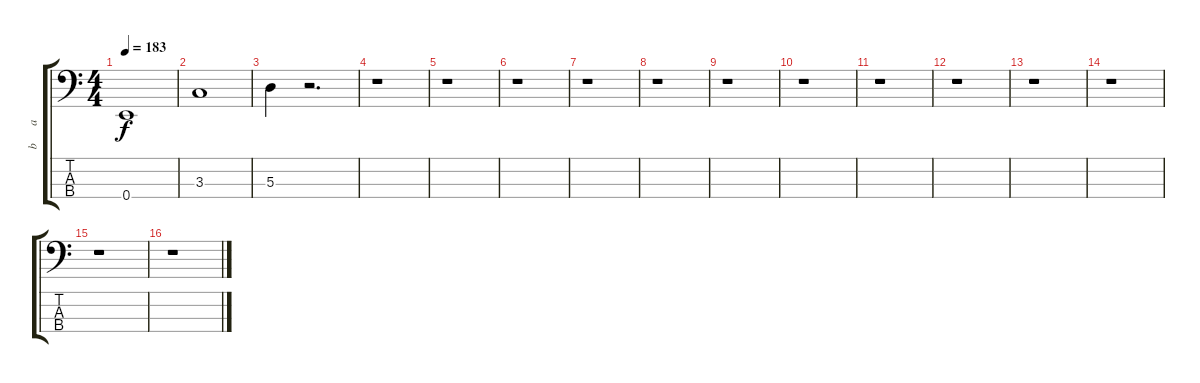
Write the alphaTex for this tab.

\track ("b      a       s      s" "b      a  ") {instrument electricbassfinger}
\staff {score tabs}
\tuning (G2 D2 A1 E1) {hide}
\ts (4 4)
\tempo 183
\clef f4
\ks c
0.4.1{dy f} |
3.3.1 |
5.3.4 r.2{d} |
r.1{volume 0} |
r.1 |
r.1 |
r.1 |
r.1 |
r.1 |
r.1 |
r.1 |
r.1 |
r.1 |
r.1 |
r.1 |
r.1
